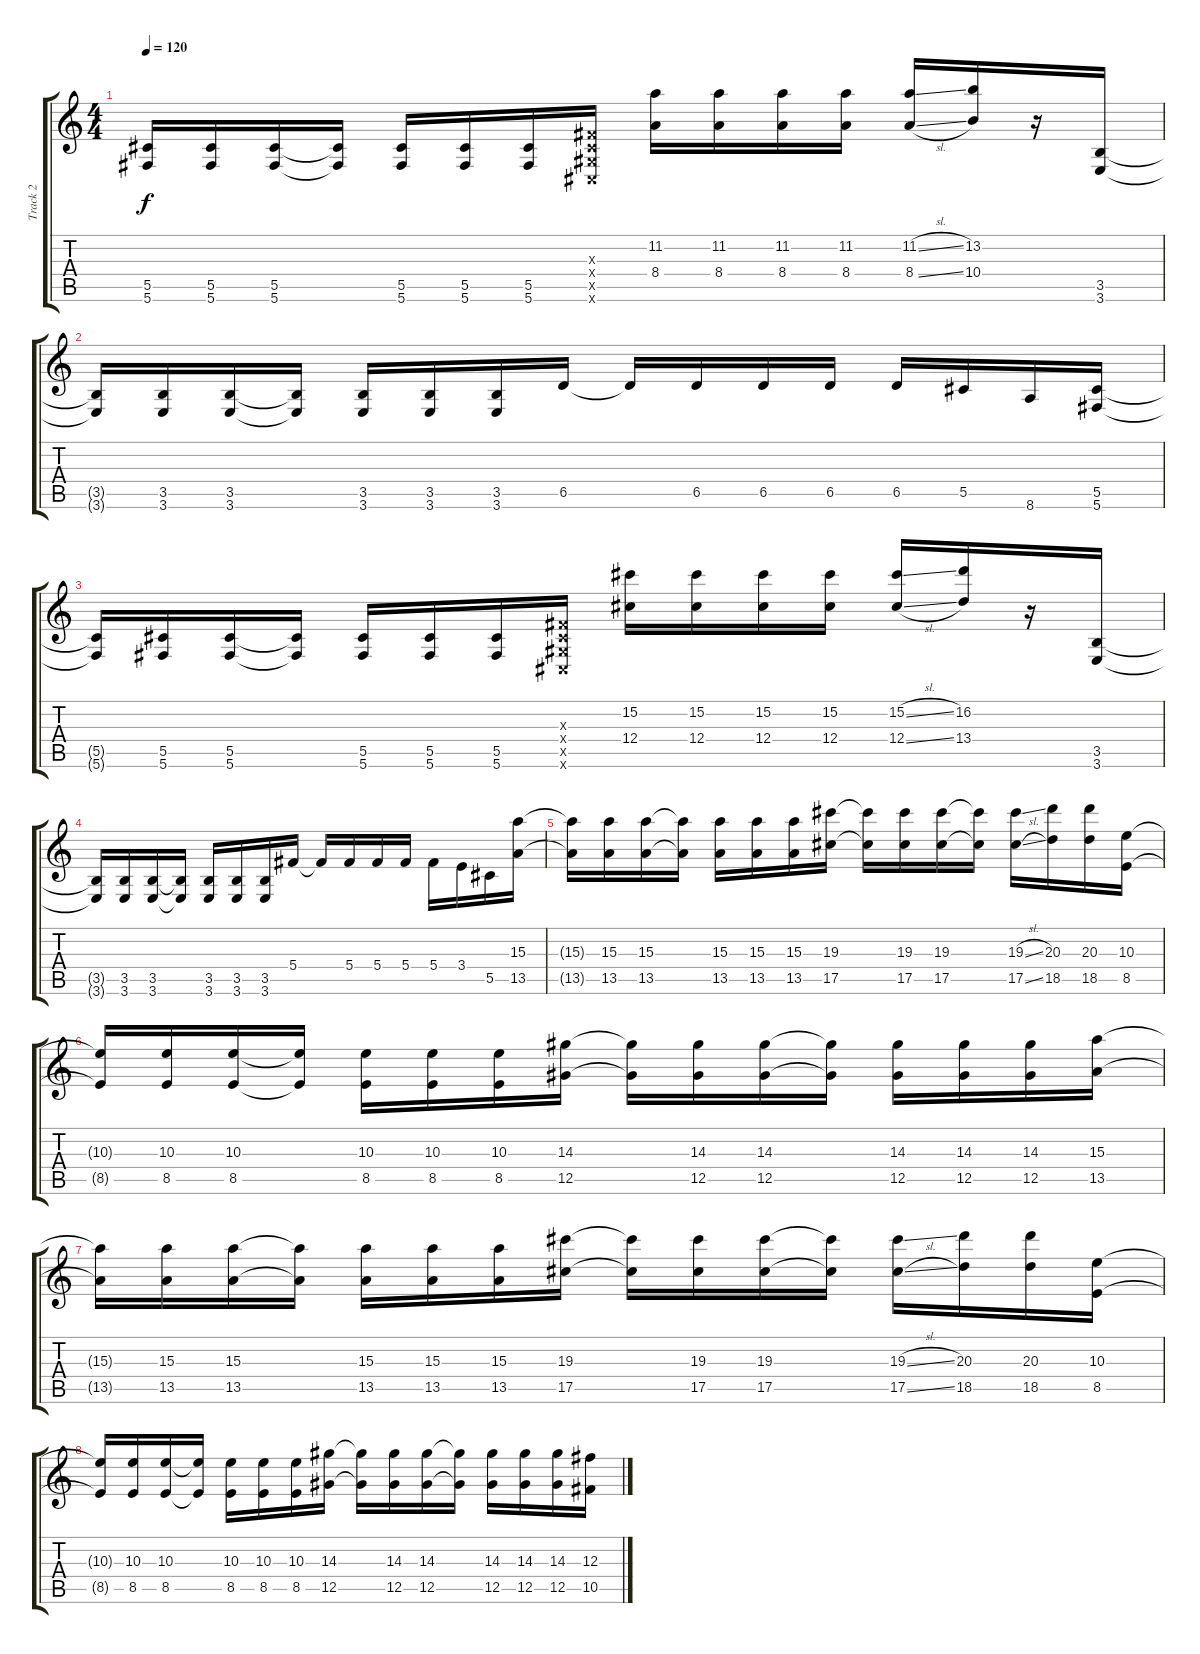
\track ("Track 2" "Track 2") {instrument distortionguitar}
\staff {score tabs}
\tuning (Eb4 Bb3 Gb3 Db3 Ab2 Db2) {hide}
\ts (4 4)
\tempo 120
\clef g2
\ks c
(5.5{t} 5.6{t}).16{dy f} (5.5 5.6).16 (5.5 5.6).16 (5.5{t} 5.6{t}).16 (5.5 5.6).16 (5.5 5.6).16 (5.5 5.6).16 (0.3{x} 0.4{x} 0.5{x} 0.6{x}).16 (11.2 8.4).16 (11.2 8.4).16 (11.2 8.4).16 (11.2 8.4).16 (11.2{sl} 8.4{sl}).16 (13.2 10.4).16 r.16 (3.5 3.6).16 |
(3.5{t} 3.6{t}).16 (3.5 3.6).16 (3.5 3.6).16 (3.5{t} 3.6{t}).16 (3.5 3.6).16 (3.5 3.6).16 (3.5 3.6).16 6.5.16 6.5{t}.16 6.5.16 6.5.16 6.5.16 6.5.16 5.5.16 8.6.16 (5.5 5.6).16 |
(5.5{t} 5.6{t}).16 (5.5 5.6).16 (5.5 5.6).16 (5.5{t} 5.6{t}).16 (5.5 5.6).16 (5.5 5.6).16 (5.5 5.6).16 (0.3{x} 0.4{x} 0.5{x} 0.6{x}).16 (15.2 12.4).16 (15.2 12.4).16 (15.2 12.4).16 (15.2 12.4).16 (15.2{sl} 12.4{sl}).16 (16.2 13.4).16 r.16 (3.5 3.6).16 |
(3.5{t} 3.6{t}).16 (3.5 3.6).16 (3.5 3.6).16 (3.5{t} 3.6{t}).16 (3.5 3.6).16 (3.5 3.6).16 (3.5 3.6).16 5.4.16 5.4{t}.16 5.4.16 5.4.16 5.4.16 5.4.16 3.4.16 5.5.16 (15.3 13.5).16 |
(15.3{t} 13.5{t}).16 (15.3 13.5).16 (15.3 13.5).16 (15.3{t} 13.5{t}).16 (15.3 13.5).16 (15.3 13.5).16 (15.3 13.5).16 (19.3 17.5).16 (19.3{t} 17.5{t}).16 (19.3 17.5).16 (19.3 17.5).16 (19.3{t} 17.5{t}).16 (19.3{sl} 17.5{sl}).16 (20.3 18.5).16 (20.3 18.5).16 (10.3 8.5).16 |
(10.3{t} 8.5{t}).16 (10.3 8.5).16 (10.3 8.5).16 (10.3{t} 8.5{t}).16 (10.3 8.5).16 (10.3 8.5).16 (10.3 8.5).16 (14.3 12.5).16 (14.3{t} 12.5{t}).16 (14.3 12.5).16 (14.3 12.5).16 (14.3{t} 12.5{t}).16 (14.3 12.5).16 (14.3 12.5).16 (14.3 12.5).16 (15.3 13.5).16 |
(15.3{t} 13.5{t}).16 (15.3 13.5).16 (15.3 13.5).16 (15.3{t} 13.5{t}).16 (15.3 13.5).16 (15.3 13.5).16 (15.3 13.5).16 (19.3 17.5).16 (19.3{t} 17.5{t}).16 (19.3 17.5).16 (19.3 17.5).16 (19.3{t} 17.5{t}).16 (19.3{sl} 17.5{sl}).16 (20.3 18.5).16 (20.3 18.5).16 (10.3 8.5).16 |
(10.3{t} 8.5{t}).16 (10.3 8.5).16 (10.3 8.5).16 (10.3{t} 8.5{t}).16 (10.3 8.5).16 (10.3 8.5).16 (10.3 8.5).16 (14.3 12.5).16 (14.3{t} 12.5{t}).16 (14.3 12.5).16 (14.3 12.5).16 (14.3{t} 12.5{t}).16 (14.3 12.5).16 (14.3 12.5).16 (14.3 12.5).16 (12.3 10.5).16
